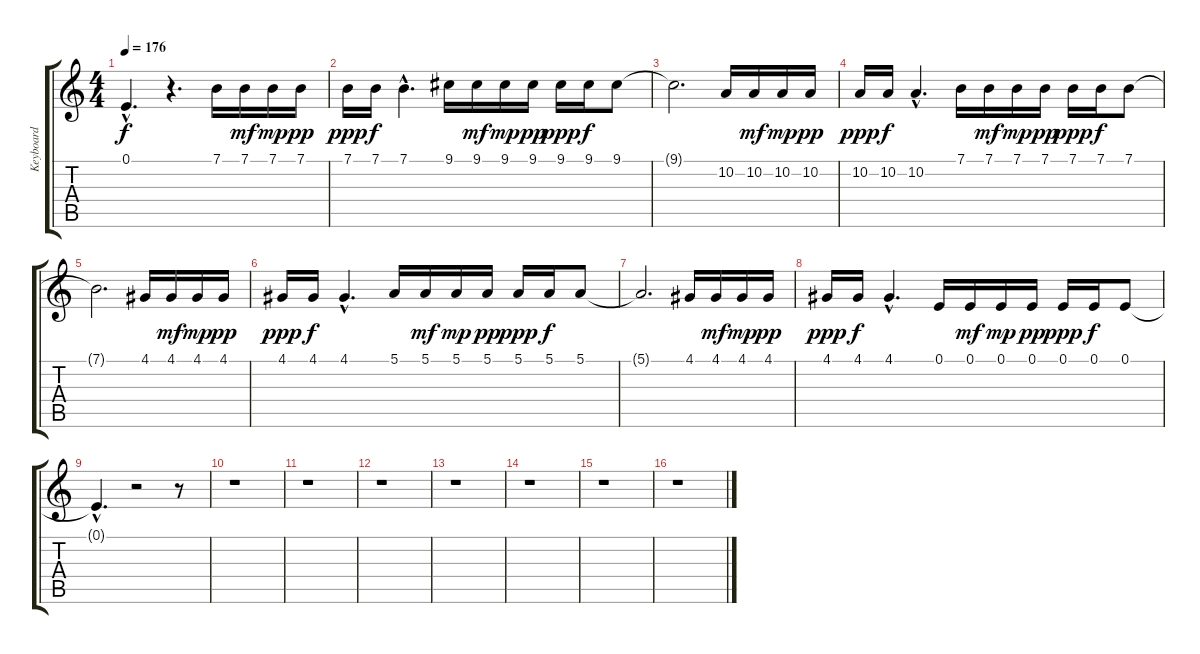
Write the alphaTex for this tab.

\track ("Keyboard" "Keyboard") {instrument acousticgrandpiano}
\staff {score tabs}
\tuning (E4 B3 G3 D3 A2 E2) {hide}
\ts (4 4)
\tempo 176
\clef g2
\ks c
0.1{hac t}.4{d dy f} r.4{d} 7.1.16 7.1.16{dy mf} 7.1.16{dy mp} 7.1.16{dy pp} |
7.1.16{dy ppp} 7.1.16{dy f} 7.1{hac}.4{d} 9.1.16 9.1.16{dy mf} 9.1.16{dy mp} 9.1.16{dy pp} 9.1.16{dy ppp} 9.1.16{dy f} 9.1.8 |
9.1{t}.2{d} 10.2.16 10.2.16{dy mf} 10.2.16{dy mp} 10.2.16{dy pp} |
10.2.16{dy ppp} 10.2.16{dy f} 10.2{hac}.4{d} 7.1.16 7.1.16{dy mf} 7.1.16{dy mp} 7.1.16{dy pp} 7.1.16{dy ppp} 7.1.16{dy f} 7.1.8 |
7.1{t}.2{d} 4.1.16 4.1.16{dy mf} 4.1.16{dy mp} 4.1.16{dy pp} |
4.1.16{dy ppp} 4.1.16{dy f} 4.1{hac}.4{d} 5.1.16 5.1.16{dy mf} 5.1.16{dy mp} 5.1.16{dy pp} 5.1.16{dy ppp} 5.1.16{dy f} 5.1.8 |
5.1{t}.2{d} 4.1.16 4.1.16{dy mf} 4.1.16{dy mp} 4.1.16{dy pp} |
4.1.16{dy ppp} 4.1.16{dy f} 4.1{hac}.4{d} 0.1.16 0.1.16{dy mf} 0.1.16{dy mp} 0.1.16{dy pp} 0.1.16{dy ppp} 0.1.16{dy f} 0.1.8 |
0.1{hac t}.4{d} r.2 r.8 |
r.1 |
r.1 |
r.1 |
r.1 |
r.1 |
r.1 |
r.1
